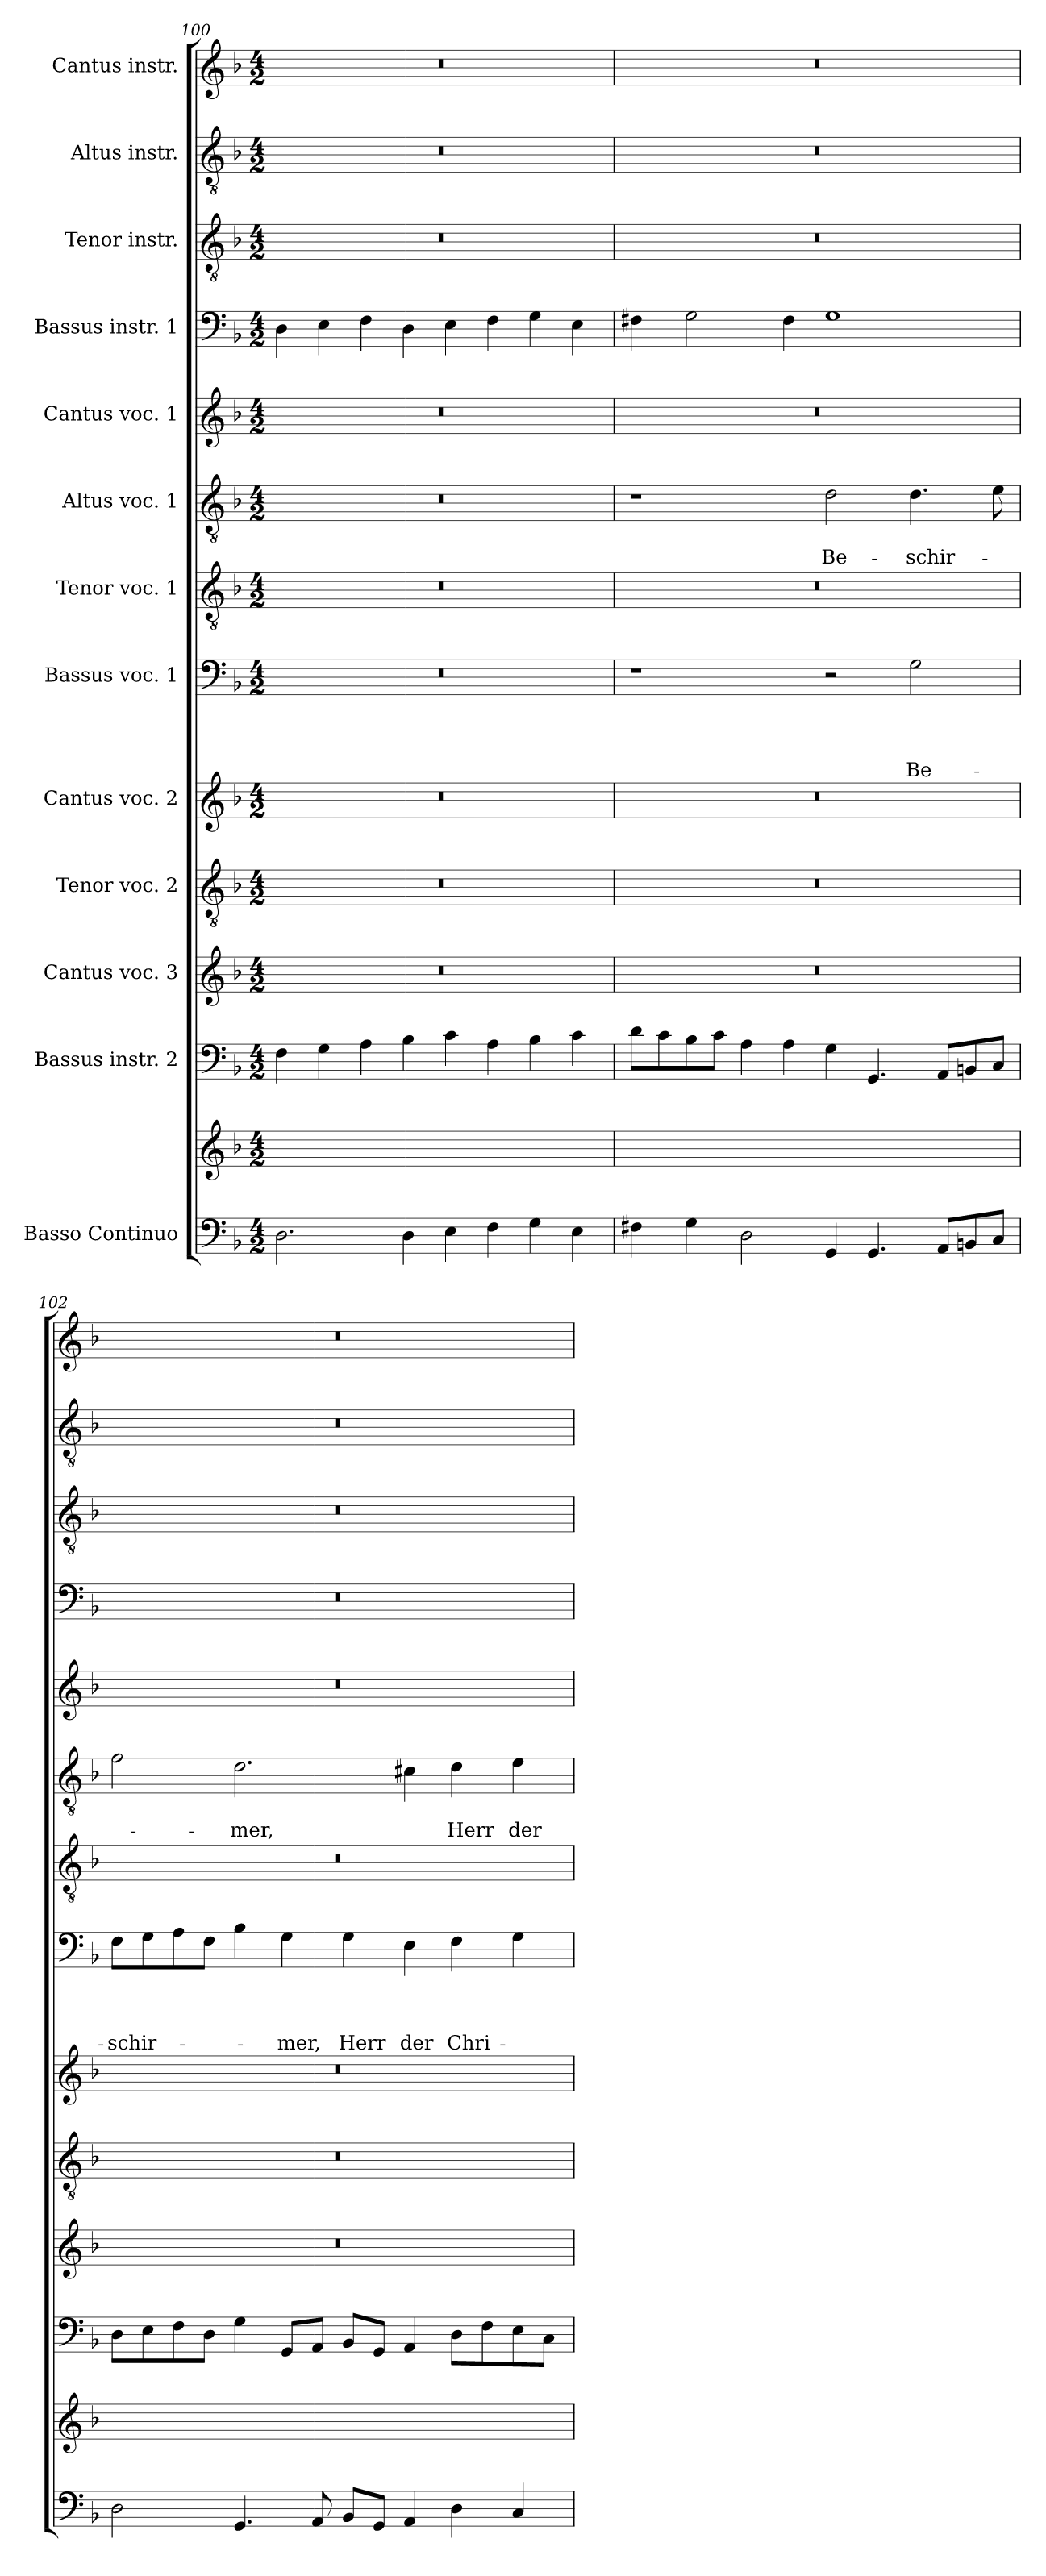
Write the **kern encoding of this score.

**kern	**kern	**kern	**kern	**kern	**kern	**kern	**text	**text	**text	**text	**kern	**kern	**text	**text	**kern	**kern	**kern	**kern	**kern
*part14	*part13	*part12	*part11	*part10	*part9	*part8	*part8	*part8	*part8	*part8	*part7	*part6	*part6	*part6	*part5	*part4	*part3	*part2	*part1
*staff14	*staff13	*staff12	*staff11	*staff10	*staff9	*staff8	*staff8	*staff8	*staff8	*staff8	*staff7	*staff6	*staff6	*staff6	*staff5	*staff4	*staff3	*staff2	*staff1
*I"Basso Continuo	*	*I"Bassus instr. 2	*I"Cantus voc. 3	*I"Tenor voc. 2	*I"Cantus voc. 2	*I"Bassus voc. 1	*	*	*	*	*I"Tenor voc. 1	*I"Altus voc. 1	*	*	*I"Cantus voc. 1	*I"Bassus instr. 1	*I"Tenor instr.	*I"Altus instr.	*I"Cantus instr.
*clefF4	*clefG2	*clefF4	*clefG2	*clefGv2	*clefG2	*clefF4	*	*	*	*	*clefGv2	*clefGv2	*	*	*clefG2	*clefF4	*clefGv2	*clefGv2	*clefG2
*k[b-]	*k[b-]	*k[b-]	*k[b-]	*k[b-]	*k[b-]	*k[b-]	*	*	*	*	*k[b-]	*k[b-]	*	*	*k[b-]	*k[b-]	*k[b-]	*k[b-]	*k[b-]
*F:	*F:	*F:	*F:	*F:	*F:	*F:	*	*	*	*	*F:	*F:	*	*	*F:	*F:	*F:	*F:	*F:
*M4/2	*M4/2	*M4/2	*M4/2	*M4/2	*M4/2	*M4/2	*	*	*	*	*M4/2	*M4/2	*	*	*M4/2	*M4/2	*M4/2	*M4/2	*M4/2
=100	=100	=100	=100	=100	=100	=100	=100	=100	=100	=100	=100	=100	=100	=100	=100	=100	=100	=100	=100
2.D\	0ryy	4F\	0r	0r	0r	0r	.	.	.	.	0r	0r	.	.	0r	4D\	0r	0r	0r
.	.	4G\	.	.	.	.	.	.	.	.	.	.	.	.	.	4E\	.	.	.
.	.	4A\	.	.	.	.	.	.	.	.	.	.	.	.	.	4F\	.	.	.
4D\	.	4B-\	.	.	.	.	.	.	.	.	.	.	.	.	.	4D\	.	.	.
4E\	.	4c\	.	.	.	.	.	.	.	.	.	.	.	.	.	4E\	.	.	.
4F\	.	4A\	.	.	.	.	.	.	.	.	.	.	.	.	.	4F\	.	.	.
4G\	.	4B-\	.	.	.	.	.	.	.	.	.	.	.	.	.	4G\	.	.	.
4E\	.	4c\	.	.	.	.	.	.	.	.	.	.	.	.	.	4E\	.	.	.
!!LO:PB:g=z
=101	=101	=101	=101	=101	=101	=101	=101	=101	=101	=101	=101	=101	=101	=101	=101	=101	=101	=101	=101
4F#X\	0ryy	8d\L	0r	0r	0r	1r	.	.	.	.	0r	1r	.	.	0r	4F#X\	0r	0r	0r
.	.	8c\	.	.	.	.	.	.	.	.	.	.	.	.	.	.	.	.	.
4G\	.	8B-\	.	.	.	.	.	.	.	.	.	.	.	.	.	2G\	.	.	.
.	.	8c\J	.	.	.	.	.	.	.	.	.	.	.	.	.	.	.	.	.
2D\	.	4A\	.	.	.	.	.	.	.	.	.	.	.	.	.	.	.	.	.
.	.	4A\	.	.	.	.	.	.	.	.	.	.	.	.	.	4F#\	.	.	.
!	!	!	!	!	!	!	!	!	!	!	!	!	!	!LO:LY:b	!	!	!	!	!
4GG/	.	4G\	.	.	.	2r	.	.	.	.	.	2d\	.	Be-	.	1G	.	.	.
4.GG/	.	4.GG/	.	.	.	.	.	.	.	.	.	.	.	.	.	.	.	.	.
!	!	!	!	!	!	!	!	!	!	!LO:LY:b	!	!	!	!LO:LY:b	!	!	!	!	!
.	.	.	.	.	.	2G\	.	.	.	Be-	.	4.d\	.	-schir-	.	.	.	.	.
8AA/L	.	8AA/L	.	.	.	.	.	.	.	.	.	.	.	.	.	.	.	.	.
8BBn/	.	8BBn/	.	.	.	.	.	.	.	.	.	.	.	.	.	.	.	.	.
8C/J	.	8C/J	.	.	.	.	.	.	.	.	.	8e\	.	.	.	.	.	.	.
=102	=102	=102	=102	=102	=102	=102	=102	=102	=102	=102	=102	=102	=102	=102	=102	=102	=102	=102	=102
!	!	!	!	!	!	!	!	!	!	!LO:LY:b	!	!	!	!	!	!	!	!	!
2D\	0ryy	8D\L	0r	0r	0r	8F\L	.	.	.	-schir-	0r	2f\	.	.	0r	0r	0r	0r	0r
.	.	8E\	.	.	.	8G\	.	.	.	.	.	.	.	.	.	.	.	.	.
.	.	8F\	.	.	.	8A\	.	.	.	.	.	.	.	.	.	.	.	.	.
.	.	8D\J	.	.	.	8F\J	.	.	.	.	.	.	.	.	.	.	.	.	.
!	!	!	!	!	!	!	!	!	!	!	!	!	!	!LO:LY:b	!	!	!	!	!
4.GG/	.	4G\	.	.	.	4B-\	.	.	.	.	.	2.d\	.	-mer,	.	.	.	.	.
!	!	!	!	!	!	!	!	!	!	!LO:LY:b	!	!	!	!	!	!	!	!	!
.	.	8GG/L	.	.	.	4G\	.	.	.	-mer,	.	.	.	.	.	.	.	.	.
8AA/	.	8AA/J	.	.	.	.	.	.	.	.	.	.	.	.	.	.	.	.	.
!	!	!	!	!	!	!	!	!	!	!LO:LY:b	!	!	!	!	!	!	!	!	!
8BB-/L	.	8BB-/L	.	.	.	4G\	.	.	.	Herr	.	.	.	.	.	.	.	.	.
8GG/J	.	8GG/J	.	.	.	.	.	.	.	.	.	.	.	.	.	.	.	.	.
!	!	!	!	!	!	!	!	!	!	!LO:LY:b	!	!	!	!	!	!	!	!	!
4AA/	.	4AA/	.	.	.	4E\	.	.	.	der	.	4c#X\	.	.	.	.	.	.	.
!	!	!	!	!	!	!	!	!	!	!LO:LY:b	!	!	!	!LO:LY:b	!	!	!	!	!
4D\	.	8D\L	.	.	.	4F\	.	.	.	Chri-	.	4d\	.	Herr	.	.	.	.	.
.	.	8F\	.	.	.	.	.	.	.	.	.	.	.	.	.	.	.	.	.
!	!	!	!	!	!	!	!	!	!	!	!	!	!	!LO:LY:b	!	!	!	!	!
4C/	.	8E\	.	.	.	4G\	.	.	.	.	.	4e\	.	der	.	.	.	.	.
.	.	8C\J	.	.	.	.	.	.	.	.	.	.	.	.	.	.	.	.	.
=	=	=	=	=	=	=	=	=	=	=	=	=	=	=	=	=	=	=	=
*-	*-	*-	*-	*-	*-	*-	*-	*-	*-	*-	*-	*-	*-	*-	*-	*-	*-	*-	*-
